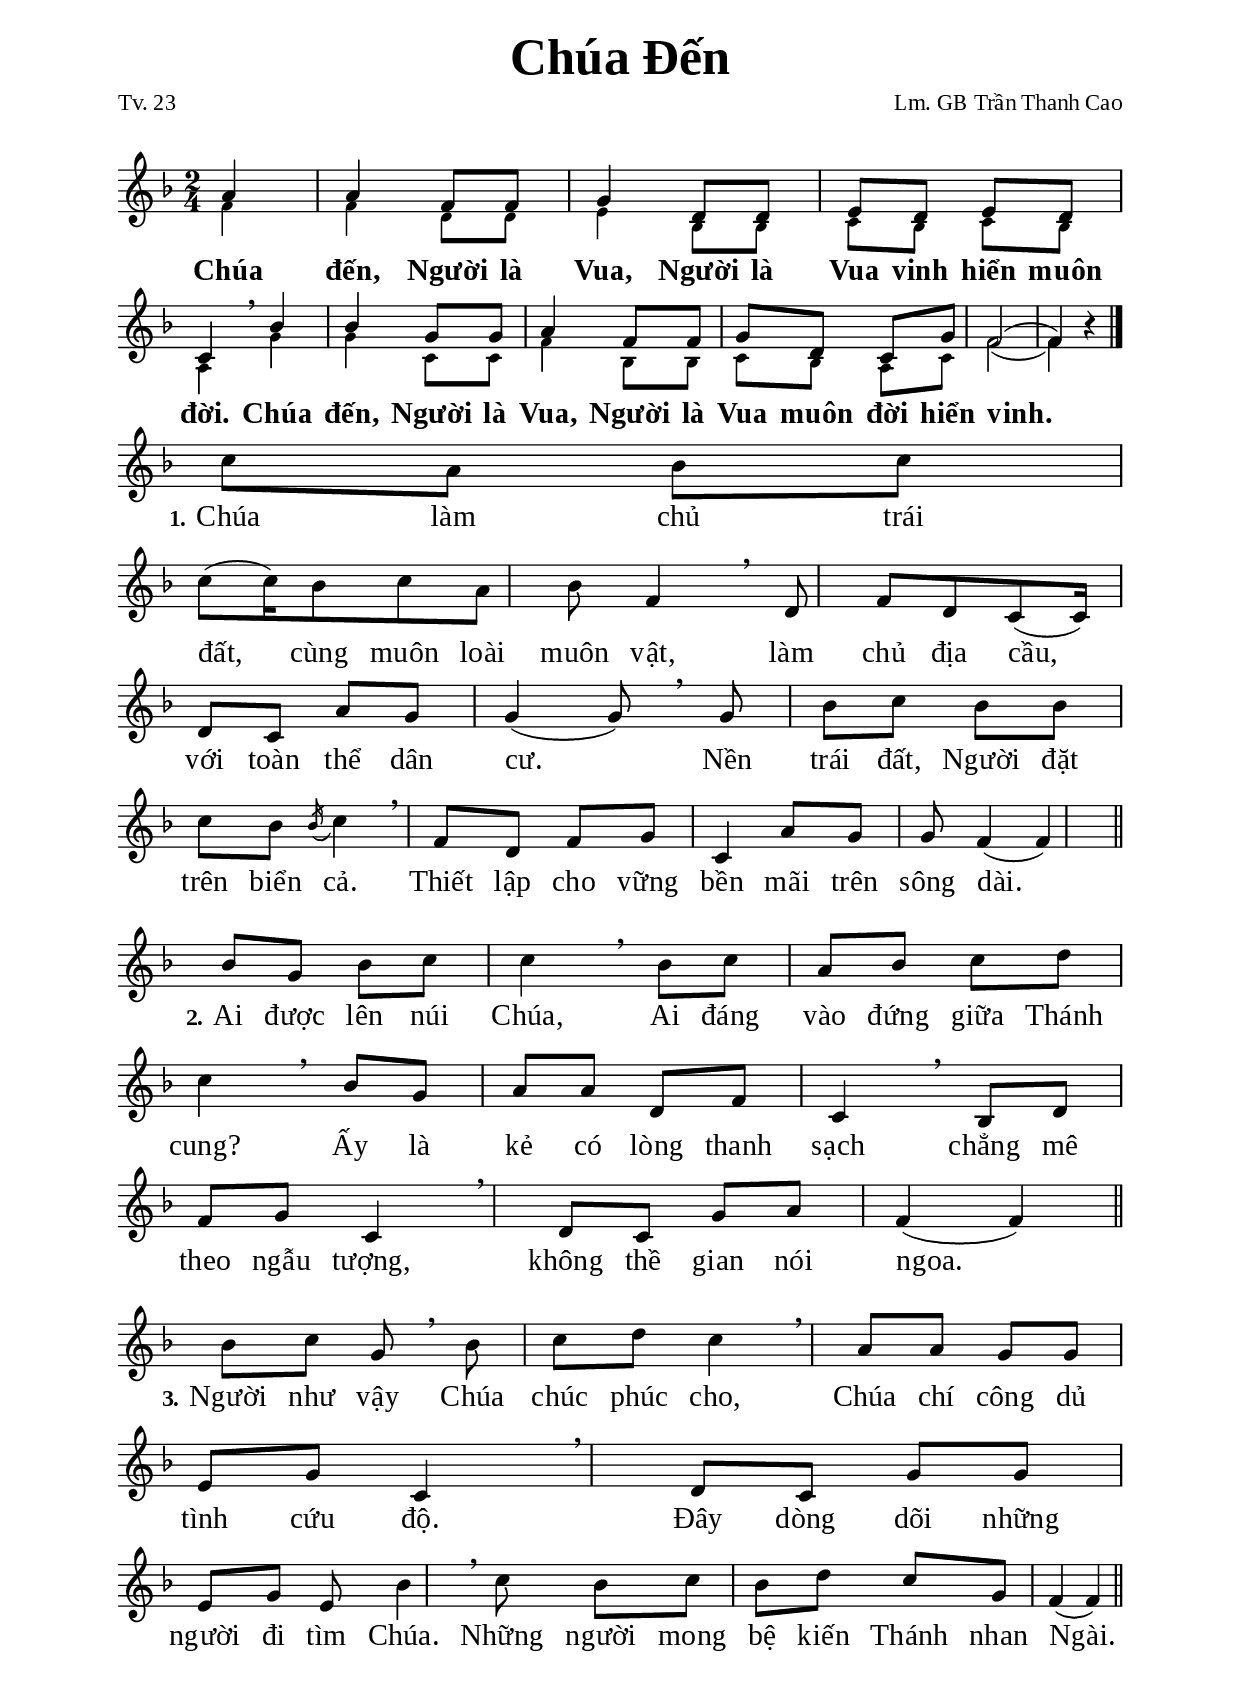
% Cài đặt chung
\version "2.22.1"
\include "english.ly"

\header {
  title = \markup { \fontsize #3 "Chúa Đến" }
  poet = "Tv. 23"
  composer = "Lm. GB Trần Thanh Cao"
  arranger = " "
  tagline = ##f
}

\paper {
  #(set-paper-size "a4")
  top-margin = 10\mm
  bottom-margin = 10\mm
  left-margin = 20\mm
  right-margin = 20\mm
  indent = #0
  #(define fonts
    (make-pango-font-tree
      "Liberation Serif"
      "Liberation Serif"
      "Liberation Serif"
      (/ 20 20)))
  page-count = #1
}

% Nhạc điệp khúc
nhacDiepKhucSop= \relative c'' {
  \partial 4 a4 |
  a4 f8 f |
  g4 d8 d |
  e d e d | \break
  c4 \breathe bf' |
  bf g8 g |
  a4 f8 f |
  g d c g' |
  f2 ( |
  f4) r \bar "|."
}

nhacDiepKhucBass= \relative c' {
  \partial 4 f4 |
  f d8 d |
  e4 bf8 bf |
  c bf c bf |
  a4 g' |
  g c,8 c |
  f4 bf,8 bf |
  c bf a c |
  f2 ( |
  f4) r
}

% Nhạc phiên khúc
nhacPhienKhucMot = \relative c'' {
  c8 a bf c c (c16) bf8 c a bf f4 \breathe
  d8 f d c (c16) d8 c a' g g4 (g8) \breathe
  g8 bf c bf bf c bf \acciaccatura bf16 c4 \breathe
  f,8 d f g c,4 a'8 g g f4 (f) \bar "||"
}

nhacPhienKhucHai = \relative c'' {
  bf8 g bf c c4 \breathe
  bf8 c a bf c d c4 \breathe
  bf8 g a a d, f c4 \breathe
  bf8 d f g c,4 \breathe
  d8 c g' a f4 (f) \bar "||"
}

nhacPhienKhucBa = \relative c'' {
  bf8 c g \breathe
  bf c d c4 \breathe
  a8 a g g e g c,4 \breathe
  d8 c g' g e g e bf'4 \breathe
  c8 bf c bf d c g f4 (f) \bar "||"
}

% Lời điệp khúc
loiDiepKhuc = \lyricmode {
  Chúa đến, Người là Vua,
  Người là Vua vinh hiển muôn đời.
  Chúa đến, Người là Vua,
  Người là Vua muôn đời hiển vinh.
}

% Lời phiên khúc
loiPhienKhucMot = \lyricmode {
  \set stanza = #"1."
  Chúa làm chủ trái đất, cùng muôn loài muôn vật,
  làm chủ địa cầu, với toàn thể dân cư.
  Nền trái đất, Người đặt trên biển cả.
  Thiết lập cho vững bền mãi trên sông dài.
}

loiPhienKhucHai = \lyricmode {
  \set stanza = #"2."
  Ai được lên núi Chúa,
  Ai đáng vào đứng giữa Thánh cung?
  Ấy là kẻ có lòng thanh sạch chẳng mê theo ngẫu tượng,
  không thề gian nói ngoa.
}

loiPhienKhucBa = \lyricmode {
  \set stanza = #"3."
  Người như vậy Chúa chúc phúc cho,
  Chúa chí công dủ tình cứu độ.
  Đây dòng dõi những người đi tìm Chúa.
  Những người mong bệ kiến Thánh nhan Ngài.
}

% Dàn trang
\score {
  \new ChoirStaff <<
    \new Staff = diepKhuc \with {
        \consists "Merge_rests_engraver"
        %\magnifyStaff #(magstep +1)
      }
      <<
      \new Voice = beSop {
        \voiceOne \key f \major \time 2/4 \nhacDiepKhucSop
      }
      \new Voice = beBas {
        \override NoteHead.font-size = #-2
        \voiceTwo \key f \major \time 2/4 \nhacDiepKhucBass
      }
    >>
    \new Lyrics \lyricsto beSop \loiDiepKhuc
  >>
  \layout {
    \override Lyrics.LyricText.font-series = #'bold
    \override Lyrics.LyricText.font-size = #+2.5
    \override Lyrics.LyricSpace.minimum-distance = #1.1
    \override Score.BarNumber.break-visibility = ##(#f #f #f)
    \override Score.SpacingSpanner.uniform-stretching = ##t
  }
}

\score {
  \new ChoirStaff <<
    \new Staff = phienKhuc \with {
        %\magnifyStaff #(magstep +1)
      }
      <<
      \new Voice = beSop {
        \key f \major \time 2/4 \nhacPhienKhucMot
      }
    >>
    \new Lyrics \lyricsto beSop \loiPhienKhucMot
  >>
  \layout {
    \override Staff.TimeSignature.transparent = ##t
    \override Lyrics.LyricText.font-size = #+2.5
    \override Lyrics.LyricSpace.minimum-distance = #2.0
    \override Score.BarNumber.break-visibility = ##(#f #f #f)
    \override Score.SpacingSpanner.uniform-stretching = ##t
    \set Score.barAlways = ##t
    \set Score.defaultBarType = ""
  } 
}

\score {
  \new ChoirStaff <<
    \new Staff = phienKhuc \with {
        %\magnifyStaff #(magstep +1)
      }
      <<
      \new Voice = beSop {
        \key f \major \time 2/4 \nhacPhienKhucHai
      }
    >>
    \new Lyrics \lyricsto beSop \loiPhienKhucHai
  >>
  \layout {
    \override Staff.TimeSignature.transparent = ##t
    \override Lyrics.LyricText.font-size = #+2.5
    \override Lyrics.LyricSpace.minimum-distance = #2.0
    \override Score.BarNumber.break-visibility = ##(#f #f #f)
    \override Score.SpacingSpanner.uniform-stretching = ##t
    \set Score.barAlways = ##t
    \set Score.defaultBarType = ""
  } 
}

\score {
  \new ChoirStaff <<
    \new Staff = phienKhuc \with {
        %\magnifyStaff #(magstep +1)
      }
      <<
      \new Voice = beSop {
        \key f \major \time 2/4 \nhacPhienKhucBa
      }
    >>
    \new Lyrics \lyricsto beSop \loiPhienKhucBa
  >>
  \layout {
    \override Staff.TimeSignature.transparent = ##t
    \override Lyrics.LyricText.font-size = #+2.5
    \override Lyrics.LyricSpace.minimum-distance = #2.0
    \override Score.BarNumber.break-visibility = ##(#f #f #f)
    \override Score.SpacingSpanner.uniform-stretching = ##t
    \set Score.barAlways = ##t
    \set Score.defaultBarType = ""
  } 
}
